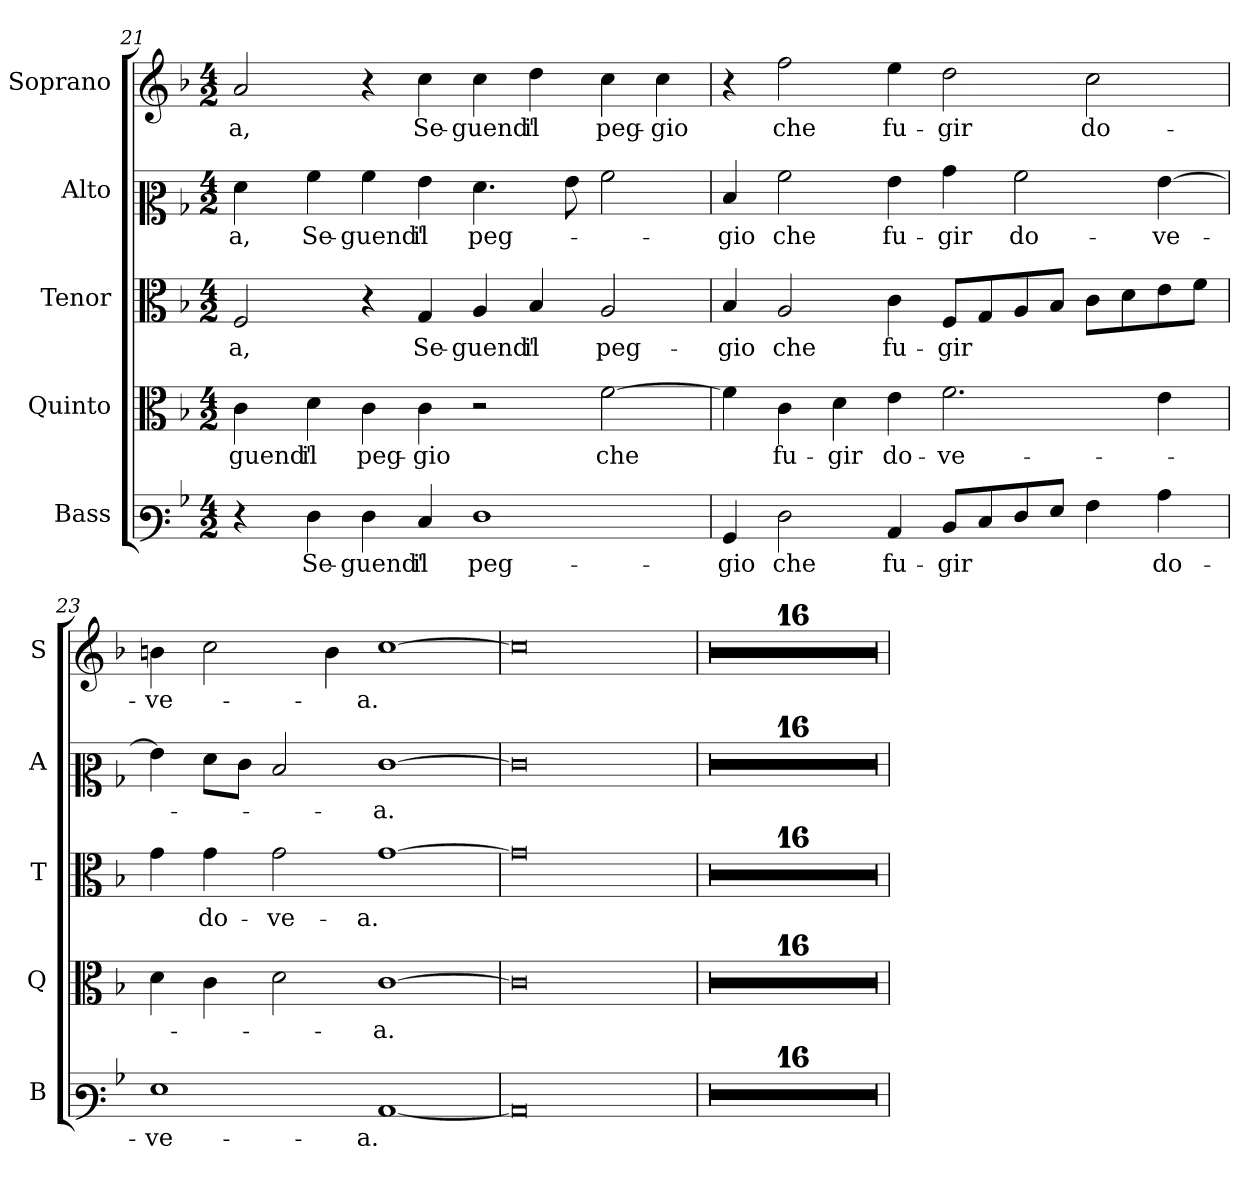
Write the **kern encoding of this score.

**kern	**text	**kern	**text	**kern	**text	**kern	**text	**kern	**text
*part5	*part5	*part4	*part4	*part3	*part3	*part2	*part2	*part1	*part1
*staff5	*staff5	*staff4	*staff4	*staff3	*staff3	*staff2	*staff2	*staff1	*staff1
*I"Bass	*	*I"Quinto	*	*I"Tenor	*	*I"Alto	*	*I"Soprano	*
*I'B	*	*I'Q	*	*I'T	*	*I'A	*	*I'S	*
*clefF3	*	*clefC3	*	*clefC3	*	*clefC2	*	*clefG2	*
*k[b-]	*	*k[b-]	*	*k[b-]	*	*k[b-]	*	*k[b-]	*
*F:	*	*F:	*	*F:	*	*F:	*	*F:	*
*M4/2	*	*M4/2	*	*M4/2	*	*M4/2	*	*M4/2	*
=21	=21	=21	=21	=21	=21	=21	=21	=21	=21
!	!	!	!LO:LY:b	!	!LO:LY:b	!	!LO:LY:b	!	!LO:LY:b
4r	.	4c\	-guend'	2F/	-a,	4f\	-a,	2a/	-a,
!	!LO:LY:b	!	!LO:LY:b	!	!	!	!LO:LY:b	!	!
4F\	Se-	4d\	il	.	.	4a\	Se-	.	.
!	!LO:LY:b	!	!LO:LY:b	!	!	!	!LO:LY:b	!	!
4F\	-guend'	4c\	peg-	4r	.	4a\	-guend'	4r	.
!	!LO:LY:b	!	!LO:LY:b	!	!LO:LY:b	!	!LO:LY:b	!	!LO:LY:b
4E/	il	4c\	-gio	4G/	Se-	4g\	il	4cc\	Se-
!	!LO:LY:b	!	!	!	!LO:LY:b	!	!LO:LY:b	!	!LO:LY:b
1F	peg-	2r	.	4A/	-guend'	4.f\	peg-	4cc\	-guend'
!	!	!	!	!	!LO:LY:b	!	!	!	!LO:LY:b
.	.	.	.	4B-/	il	.	.	4dd\	il
.	.	.	.	.	.	8g\	.	.	.
!	!	!	!LO:LY:b	!	!LO:LY:b	!	!	!	!LO:LY:b
.	.	[2f\	che	2A/	peg-	2a\	.	4cc\	peg-
!	!	!	!	!	!	!	!	!	!LO:LY:b
.	.	.	.	.	.	.	.	4cc\	-gio
!!LO:PB:g=z
=22	=22	=22	=22	=22	=22	=22	=22	=22	=22
!	!LO:LY:b	!	!	!	!LO:LY:b	!	!LO:LY:b	!	!
4BB-/	-gio	4f\]	.	4B-/	-gio	4d/	-gio	4r	.
!	!LO:LY:b	!	!LO:LY:b	!	!LO:LY:b	!	!LO:LY:b	!	!LO:LY:b
2F\	che	4c\	fu-	2A/	che	2a\	che	2ff\	che
!	!	!	!LO:LY:b	!	!	!	!	!	!
.	.	4d\	-gir	.	.	.	.	.	.
!	!LO:LY:b	!	!LO:LY:b	!	!LO:LY:b	!	!LO:LY:b	!	!LO:LY:b
4C/	fu-	4e\	do-	4c\	fu-	4g\	fu-	4ee\	fu-
!	!LO:LY:b	!	!LO:LY:b	!	!LO:LY:b	!	!LO:LY:b	!	!LO:LY:b
8D/L	-gir	2.f\	-ve-	8F/L	-gir	4b-\	-gir	2dd\	-gir
8E/	.	.	.	8G/	.	.	.	.	.
!	!	!	!	!	!	!	!LO:LY:b	!	!
8F/	.	.	.	8A/	.	2a\	do-	.	.
8G/J	.	.	.	8B-/J	.	.	.	.	.
!	!	!	!	!	!	!	!	!	!LO:LY:b
4A\	.	.	.	8c\L	.	.	.	2cc\	do-
.	.	.	.	8d\	.	.	.	.	.
!	!LO:LY:b	!	!	!	!	!	!LO:LY:b	!	!
4c\	do-	4e\	.	8e\	.	[4g\	-ve-	.	.
.	.	.	.	8f\J	.	.	.	.	.
=23	=23	=23	=23	=23	=23	=23	=23	=23	=23
!	!LO:LY:b	!	!	!	!	!	!	!	!LO:LY:b
1G	-ve-	4d\	.	4g\	.	4g\]	.	4bn\	-ve-
!	!	!	!	!	!LO:LY:b	!	!	!	!
.	.	4c\	.	4g\	do-	8f\L	.	2cc\	.
.	.	.	.	.	.	8e\J	.	.	.
!	!	!	!	!	!LO:LY:b	!	!	!	!
.	.	2d\	.	2g\	-ve-	2d/	.	.	.
.	.	.	.	.	.	.	.	4b\	.
!	!LO:LY:b	!	!LO:LY:b	!	!LO:LY:b	!	!LO:LY:b	!	!LO:LY:b
[1C	-a.	[1c	-a.	[1g	-a.	[1e	-a.	[1cc	-a.
=24	=24	=24	=24	=24	=24	=24	=24	=24	=24
0C]	.	0c]	.	0g]	.	0e]	.	0cc]	.
=25	=25	=25	=25	=25	=25	=25	=25	=25	=25
0r	.	0r	.	0r	.	0r	.	0r	.
!!LO:LB:g=z
=26	=26	=26	=26	=26	=26	=26	=26	=26	=26
0r	.	0r	.	0r	.	0r	.	0r	.
=27	=27	=27	=27	=27	=27	=27	=27	=27	=27
0r	.	0r	.	0r	.	0r	.	0r	.
=28	=28	=28	=28	=28	=28	=28	=28	=28	=28
0r	.	0r	.	0r	.	0r	.	0r	.
=29	=29	=29	=29	=29	=29	=29	=29	=29	=29
0r	.	0r	.	0r	.	0r	.	0r	.
=30	=30	=30	=30	=30	=30	=30	=30	=30	=30
0r	.	0r	.	0r	.	0r	.	0r	.
=31	=31	=31	=31	=31	=31	=31	=31	=31	=31
0r	.	0r	.	0r	.	0r	.	0r	.
=32	=32	=32	=32	=32	=32	=32	=32	=32	=32
0r	.	0r	.	0r	.	0r	.	0r	.
=33	=33	=33	=33	=33	=33	=33	=33	=33	=33
0r	.	0r	.	0r	.	0r	.	0r	.
!!LO:PB:g=z
=34	=34	=34	=34	=34	=34	=34	=34	=34	=34
0r	.	0r	.	0r	.	0r	.	0r	.
=35	=35	=35	=35	=35	=35	=35	=35	=35	=35
0r	.	0r	.	0r	.	0r	.	0r	.
=36	=36	=36	=36	=36	=36	=36	=36	=36	=36
0r	.	0r	.	0r	.	0r	.	0r	.
=37	=37	=37	=37	=37	=37	=37	=37	=37	=37
0r	.	0r	.	0r	.	0r	.	0r	.
=38	=38	=38	=38	=38	=38	=38	=38	=38	=38
0r	.	0r	.	0r	.	0r	.	0r	.
=39	=39	=39	=39	=39	=39	=39	=39	=39	=39
0r	.	0r	.	0r	.	0r	.	0r	.
=40	=40	=40	=40	=40	=40	=40	=40	=40	=40
0r	.	0r	.	0r	.	0r	.	0r	.
=	=	=	=	=	=	=	=	=	=
*-	*-	*-	*-	*-	*-	*-	*-	*-	*-
